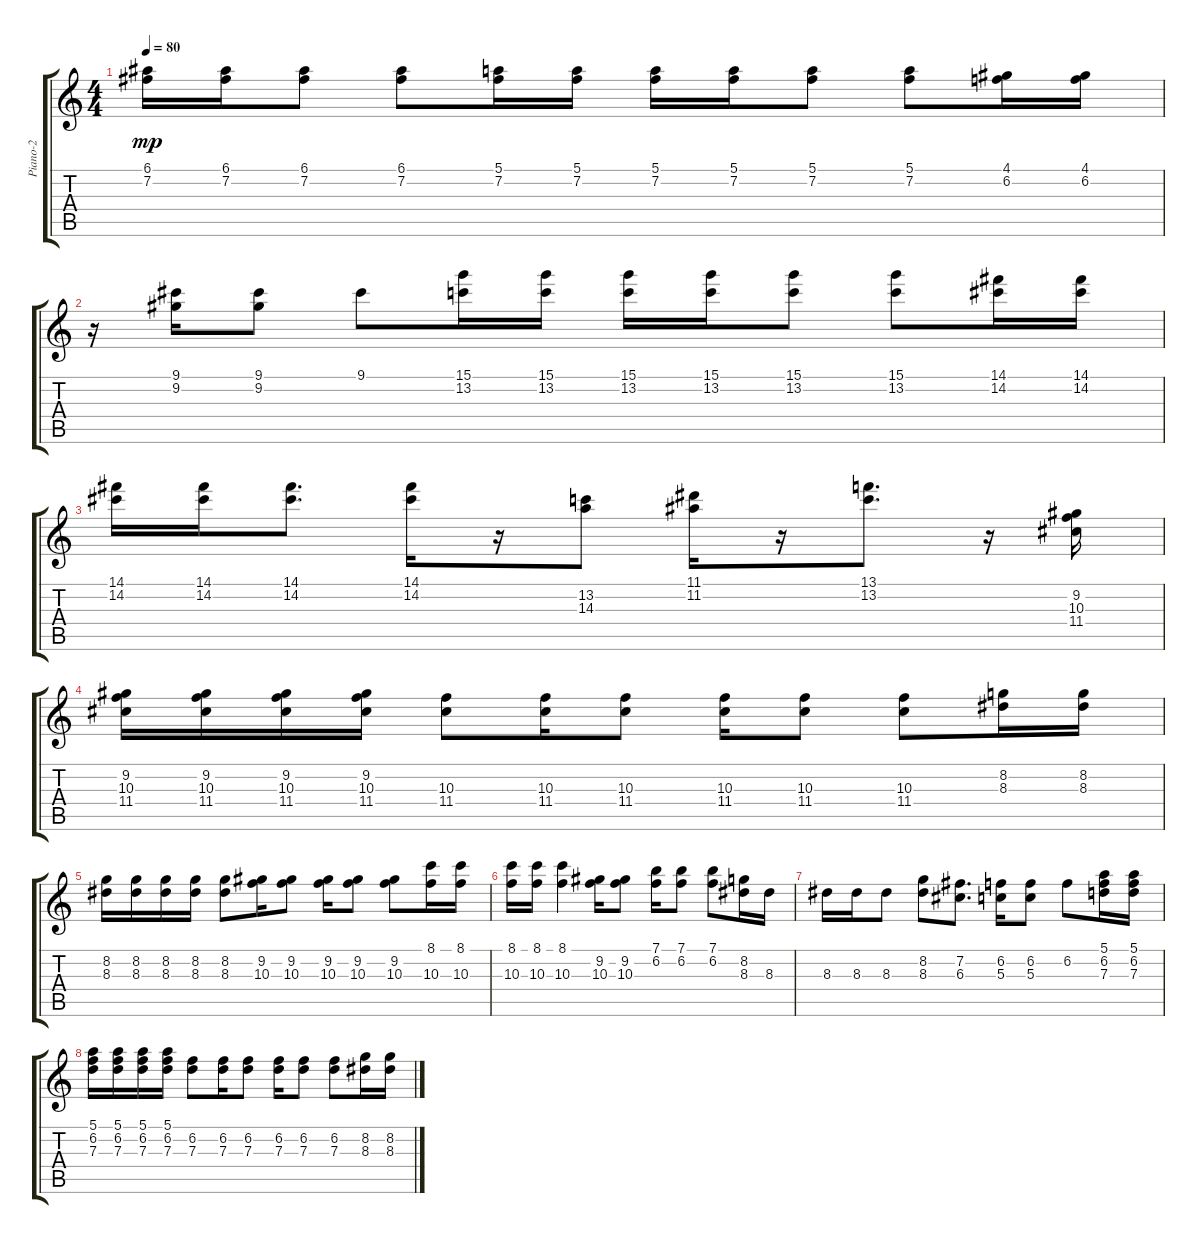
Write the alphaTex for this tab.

\track ("Piano-2" "Piano-2") {instrument acousticguitarsteel}
\staff {score tabs}
\tuning (E4 B3 G3 D3 A2 E2) {hide}
\ts (4 4)
\tempo 80
\clef g2
\ks c
(6.1 7.2).16{dy mp} (6.1 7.2).16 (6.1 7.2).8 (6.1 7.2).8 (5.1 7.2).16 (5.1 7.2).16 (5.1 7.2).16 (5.1 7.2).16 (5.1 7.2).8 (5.1 7.2).8 (4.1 6.2).16 (4.1 6.2).16 |
r.16 (9.1 9.2).16 (9.1 9.2).8 9.1.8 (15.1 13.2).16 (15.1 13.2).16 (15.1 13.2).16 (15.1 13.2).16 (15.1 13.2).8 (15.1 13.2).8 (14.1 14.2).16 (14.1 14.2).16 |
(14.1 14.2).16 (14.1 14.2).16 (14.1 14.2).8{d} (14.1 14.2).16 r.16 (13.2 14.3).8 (11.1 11.2).16 r.16 (13.1 13.2).8{d} r.16 (9.2 10.3 11.4).16 |
(9.2 10.3 11.4).16 (9.2 10.3 11.4).16 (9.2 10.3 11.4).16 (9.2 10.3 11.4).16 (10.3 11.4).8 (10.3 11.4).16 (10.3 11.4).8 (10.3 11.4).16 (10.3 11.4).8 (10.3 11.4).8 (8.2 8.3).16 (8.2 8.3).16 |
(8.2 8.3).16 (8.2 8.3).16 (8.2 8.3).16 (8.2 8.3).16 (8.2 8.3).8 (9.2 10.3).16 (9.2 10.3).8 (9.2 10.3).16 (9.2 10.3).8 (9.2 10.3).8 (8.1 10.3).16 (8.1 10.3).16 |
(8.1 10.3).16 (8.1 10.3).16 (8.1 10.3).4 (9.2 10.3).16 (9.2 10.3).8 (7.1 6.2).16 (7.1 6.2).8 (7.1 6.2).8 (8.2 8.3).16 8.3.16 |
8.3.16 8.3.16 8.3.8 (8.2 8.3).8 (7.2 6.3).8{d} (6.2 5.3).16 (6.2 5.3).8 6.2.8 (5.1 6.2 7.3).16 (5.1 6.2 7.3).16 |
(5.1 6.2 7.3).16 (5.1 6.2 7.3).16 (5.1 6.2 7.3).16 (5.1 6.2 7.3).16 (6.2 7.3).8 (6.2 7.3).16 (6.2 7.3).8 (6.2 7.3).16 (6.2 7.3).8 (6.2 7.3).8 (8.2 8.3).16 (8.2 8.3).16
